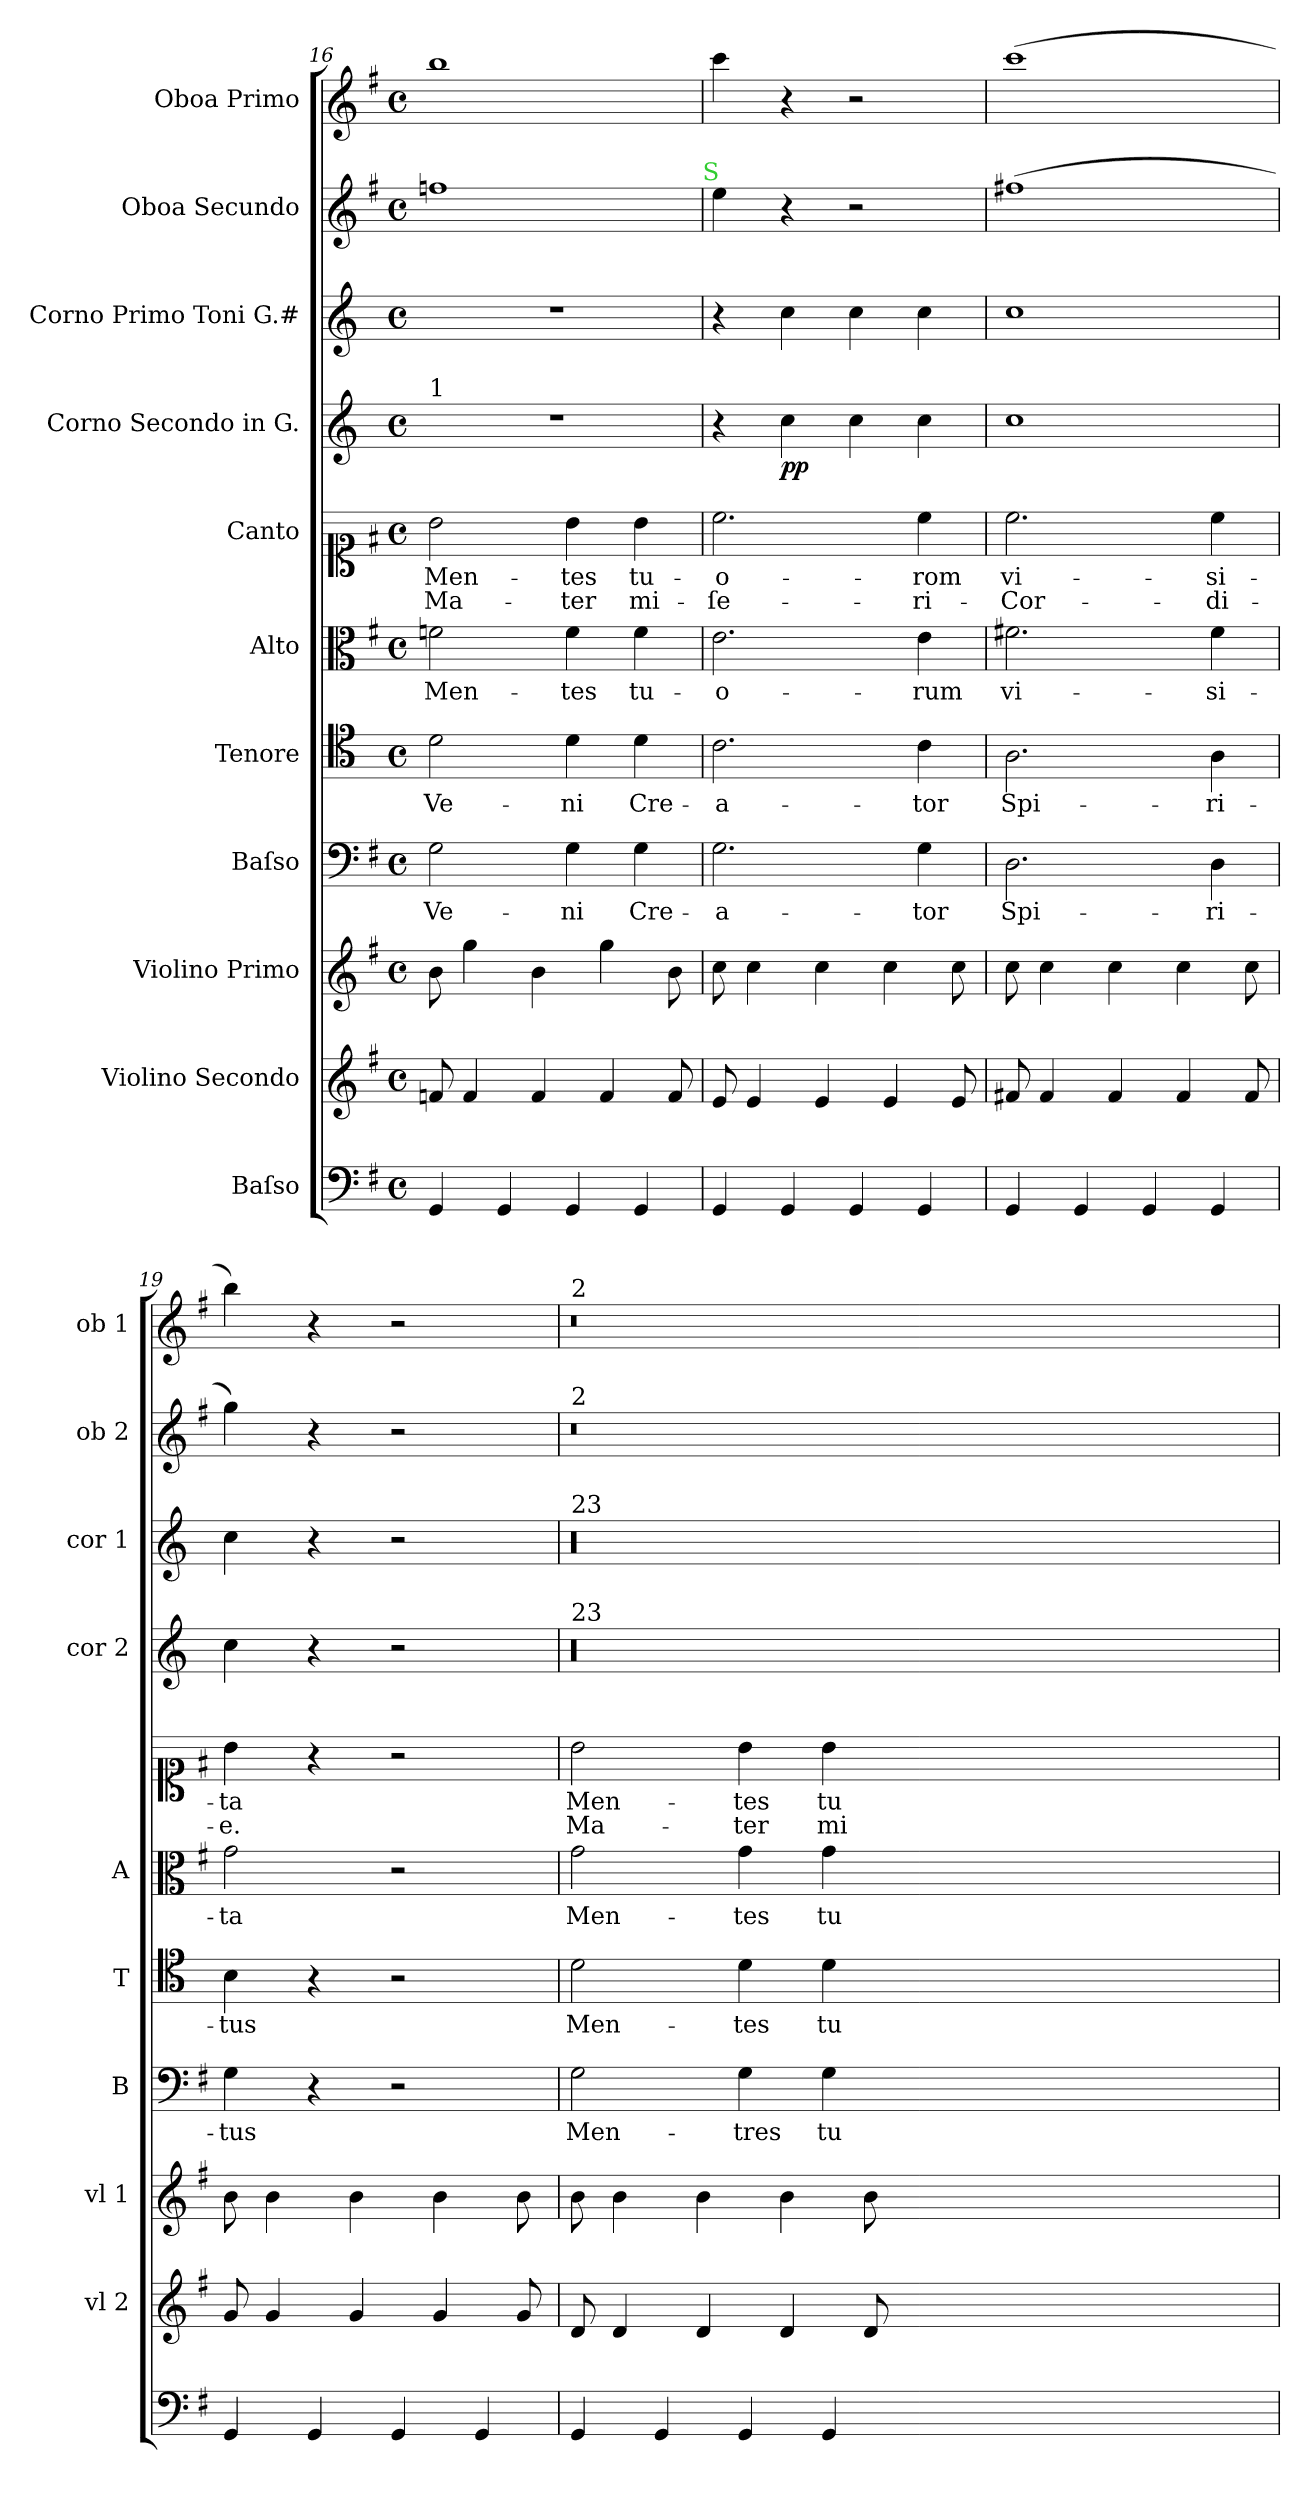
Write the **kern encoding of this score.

**kern	**kern	**kern	**kern	**text	**kern	**text	**kern	**text	**kern	**text	**text	**kern	**dynam	**kern	**kern	**kern
*part11	*part10	*part9	*part8	*part8	*part7	*part7	*part6	*part6	*part5	*part5	*part5	*part4	*part4	*part3	*part2	*part1
*staff11	*staff10	*staff9	*staff8	*staff8	*staff7	*staff7	*staff6	*staff6	*staff5	*staff5	*staff5	*staff4	*staff4	*staff3	*staff2	*staff1
*I"Baſso	*I"Violino Secondo	*I"Violino Primo	*I"Baſso	*	*I"Tenore	*	*I"Alto	*	*I"Canto	*	*	*I"Corno Secondo in G.	*	*I"Corno Primo Toni G.#	*I"Oboa Secundo	*I"Oboa Primo
*	*I'vl 2	*I'vl 1	*I'B	*	*I'T	*	*I'A	*	*	*	*	*I'cor 2	*	*I'cor 1	*I'ob 2	*I'ob 1
*clefF4	*clefG2	*clefG2	*clefF4	*	*clefC4	*	*clefC3	*	*clefC1	*	*	*clefG2	*	*clefG2	*clefG2	*clefG2
*	*	*	*	*	*	*	*	*	*	*	*	*ITrd3c5	*	*ITrd3c5	*	*
*k[f#]	*k[f#]	*k[f#]	*k[f#]	*	*k[]	*	*k[f#]	*	*k[f#]	*	*	*k[f#]	*	*k[f#]	*k[f#]	*k[f#]
*M4/4	*M4/4	*M4/4	*M4/4	*	*M4/4	*	*M4/4	*	*M4/4	*	*	*M4/4	*	*M4/4	*M4/4	*M4/4
*met(c)	*met(c)	*met(c)	*met(c)	*	*met(c)	*	*met(c)	*	*met(c)	*	*	*met(c)	*	*met(c)	*met(c)	*met(c)
=16	=16	=16	=16	=16	=16	=16	=16	=16	=16	=16	=16	=16	=16	=16	=16	=16
!	!	!	!	!	!	!	!	!	!	!	!	!LO:TX:a:t=1	!	!	!	!
4GG/	8fn/	8b\	2G\	Ve-	2d\	Ve-	2fn\	Men-	2b\	Men-	Ma-	1r	.	1r	1ffn	1bb
.	4f/	4gg\	.	.	.	.	.	.	.	.	.	.	.	.	.	.
4GG/	.	.	.	.	.	.	.	.	.	.	.	.	.	.	.	.
.	4f/	4b\	.	.	.	.	.	.	.	.	.	.	.	.	.	.
4GG/	.	.	4G\	-ni	4d\	-ni	4f\	-tes	4b\	-tes	-ter	.	.	.	.	.
.	4f/	4gg\	.	.	.	.	.	.	.	.	.	.	.	.	.	.
4GG/	.	.	4G\	Cre-	4d\	Cre-	4f\	tu-	4b\	tu-	mi-	.	.	.	.	.
.	8f/	8b\	.	.	.	.	.	.	.	.	.	.	.	.	.	.
!	!	!	!	!	!	!	!	!	!	!	!	!	!	!	!LO:TX:a:color=limegreen:t=S	!
=17	=17	=17	=17	=17	=17	=17	=17	=17	=17	=17	=17	=17	=17	=17	=17	=17
4GG/	8e/	8cc\	2.G\	-a-	2.c\	-a-	2.e\	-o-	2.cc\	-o-	-ſe-	4r	.	4r	4ee\	4ccc\
.	4e/	4cc\	.	.	.	.	.	.	.	.	.	.	.	.	.	.
4GG/	.	.	.	.	.	.	.	.	.	.	.	4g\	pp	4g\	4r	4r
.	4e/	4cc\	.	.	.	.	.	.	.	.	.	.	.	.	.	.
4GG/	.	.	.	.	.	.	.	.	.	.	.	4g\	.	4g\	2r	2r
.	4e/	4cc\	.	.	.	.	.	.	.	.	.	.	.	.	.	.
4GG/	.	.	4G\	-tor	4c\	-tor	4e\	-rum	4cc\	-rom	-ri-	4g\	.	4g\	.	.
.	8e/	8cc\	.	.	.	.	.	.	.	.	.	.	.	.	.	.
=18	=18	=18	=18	=18	=18	=18	=18	=18	=18	=18	=18	=18	=18	=18	=18	=18
4GG/	8f#X/	8cc\	2.D\	Spi-	2.A\	Spi-	2.f#X\	vi-	2.cc\	vi-	-Cor-	1g	.	1g	(<1ff#X	(<1ccc
.	4f#/	4cc\	.	.	.	.	.	.	.	.	.	.	.	.	.	.
4GG/	.	.	.	.	.	.	.	.	.	.	.	.	.	.	.	.
.	4f#/	4cc\	.	.	.	.	.	.	.	.	.	.	.	.	.	.
4GG/	.	.	.	.	.	.	.	.	.	.	.	.	.	.	.	.
.	4f#/	4cc\	.	.	.	.	.	.	.	.	.	.	.	.	.	.
4GG/	.	.	4D\	-ri-	4A\	-ri-	4f#\	-si-	4cc\	-si-	-di-	.	.	.	.	.
.	8f#/	8cc\	.	.	.	.	.	.	.	.	.	.	.	.	.	.
=19	=19	=19	=19	=19	=19	=19	=19	=19	=19	=19	=19	=19	=19	=19	=19	=19
4GG/	8g/	8b\	4G\	-tus	4B\	-tus	2g\	-ta	4b\	-ta	-e.	4g\	.	4g\	4gg\)	4bb\)
.	4g/	4b\	.	.	.	.	.	.	.	.	.	.	.	.	.	.
4GG/	.	.	4r	.	4r	.	.	.	4r	.	.	4r	.	4r	4r	4r
.	4g/	4b\	.	.	.	.	.	.	.	.	.	.	.	.	.	.
4GG/	.	.	2r	.	2r	.	2r	.	2r	.	.	2r	.	2r	2r	2r
.	4g/	4b\	.	.	.	.	.	.	.	.	.	.	.	.	.	.
4GG/	.	.	.	.	.	.	.	.	.	.	.	.	.	.	.	.
.	8g/	8b\	.	.	.	.	.	.	.	.	.	.	.	.	.	.
=20	=20	=20	=20	=20	=20	=20	=20	=20	=20	=20	=20	=20	=20	=20	=20	=20
!	!	!	!	!	!	!	!	!	!	!	!	!	!	!	!	!LO:TX:a:t=2
!	!	!	!	!	!	!	!	!	!	!	!	!	!	!	!LO:TX:a:t=2	!
!	!	!	!	!	!	!	!	!	!	!	!	!	!	!LO:TX:a:t=23	!	!
!	!	!	!	!	!	!	!	!	!	!	!	!LO:TX:a:t=23	!	!	!	!
4GG/	8d/	8b\	2G\	Men-	2d\	Men-	2g\	Men-	2b\	Men-	Ma-	00r	.	00r	0r	0r
.	4d/	4b\	.	.	.	.	.	.	.	.	.	.	.	.	.	.
4GG/	.	.	.	.	.	.	.	.	.	.	.	.	.	.	.	.
.	4d/	4b\	.	.	.	.	.	.	.	.	.	.	.	.	.	.
4GG/	.	.	4G\	-tres	4d\	-tes	4g\	-tes	4b\	-tes	-ter	.	.	.	.	.
.	4d/	4b\	.	.	.	.	.	.	.	.	.	.	.	.	.	.
4GG/	.	.	4G\	tu-	4d\	tu-	4g\	tu-	4b\	tu-	mi-	.	.	.	.	.
.	8d/	8b\	.	.	.	.	.	.	.	.	.	.	.	.	.	.
0.ryy	0.ryy	0.ryy	0.ryy	.	0.ryy	.	0.ryy	.	0.ryy	.	.	.	.	.	.	.
.	.	.	.	.	.	.	.	.	.	.	.	.	.	.	0ryy	0ryy
=	=	=	=	=	=	=	=	=	=	=	=	=	=	=	=	=
*-	*-	*-	*-	*-	*-	*-	*-	*-	*-	*-	*-	*-	*-	*-	*-	*-
